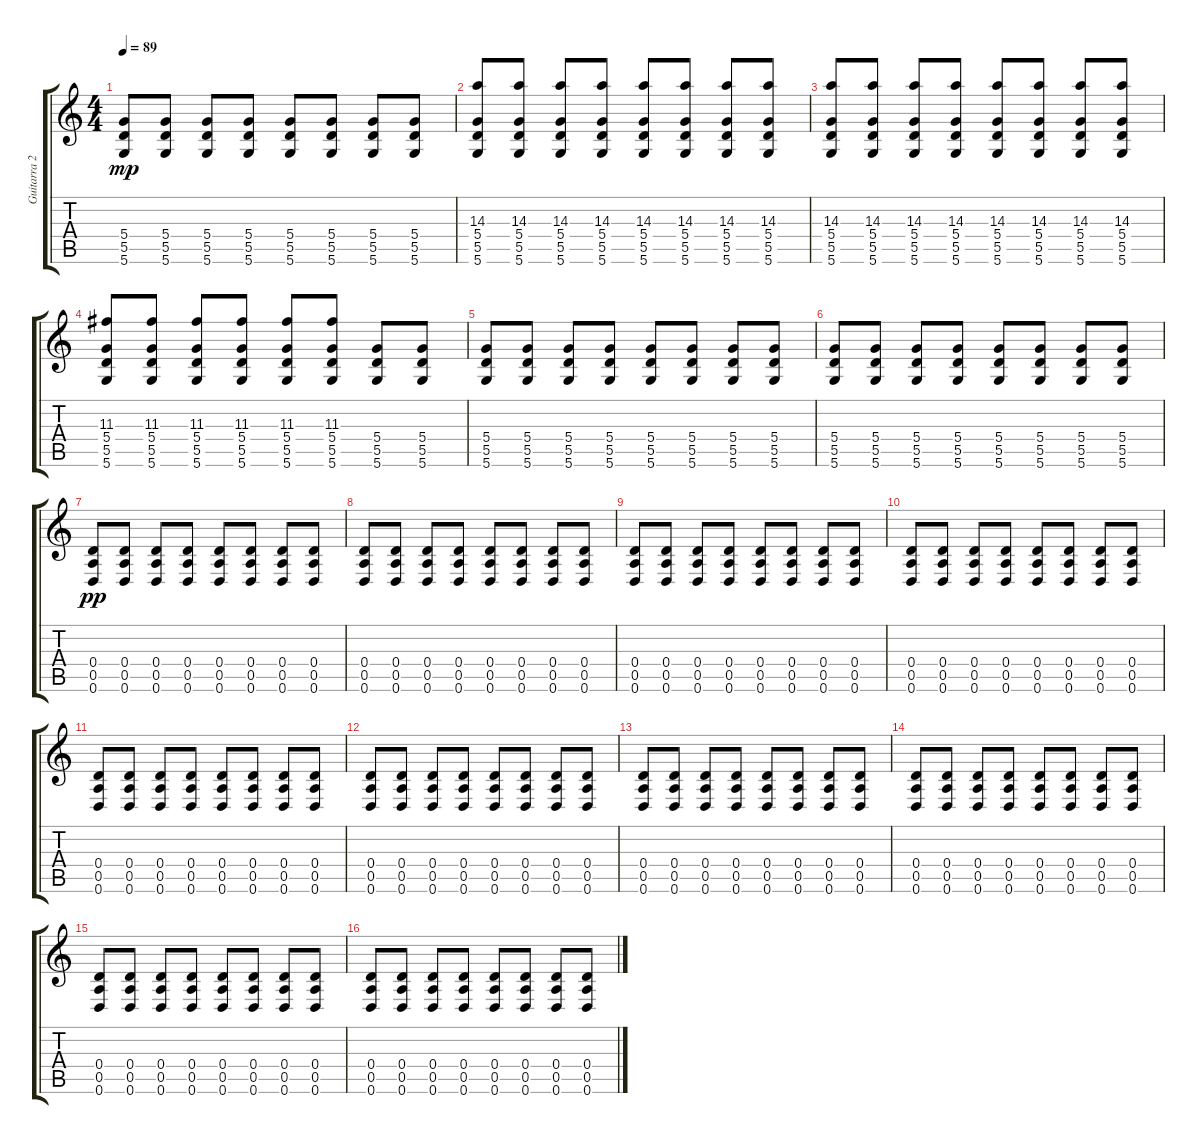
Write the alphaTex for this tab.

\track ("Guitarra 2" "Guitarra 2") {instrument acousticguitarnylon}
\staff {score tabs}
\tuning (E4 B3 G3 D3 A2 D2) {hide}
\ts (4 4)
\tempo 89
\clef g2
\ks c
(5.4 5.5 5.6).8{dy mp} (5.4 5.5 5.6).8 (5.4 5.5 5.6).8 (5.4 5.5 5.6).8 (5.4 5.5 5.6).8 (5.4 5.5 5.6).8 (5.4 5.5 5.6).8 (5.4 5.5 5.6).8 |
(14.3 5.4 5.5 5.6).8 (14.3 5.4 5.5 5.6).8 (14.3 5.4 5.5 5.6).8 (14.3 5.4 5.5 5.6).8 (14.3 5.4 5.5 5.6).8 (14.3 5.4 5.5 5.6).8 (14.3 5.4 5.5 5.6).8 (14.3 5.4 5.5 5.6).8 |
(14.3 5.4 5.5 5.6).8 (14.3 5.4 5.5 5.6).8 (14.3 5.4 5.5 5.6).8 (14.3 5.4 5.5 5.6).8 (14.3 5.4 5.5 5.6).8 (14.3 5.4 5.5 5.6).8 (14.3 5.4 5.5 5.6).8 (14.3 5.4 5.5 5.6).8 |
(11.3 5.4 5.5 5.6).8 (11.3 5.4 5.5 5.6).8 (11.3 5.4 5.5 5.6).8 (11.3 5.4 5.5 5.6).8 (11.3 5.4 5.5 5.6).8 (11.3 5.4 5.5 5.6).8 (5.4 5.5 5.6).8 (5.4 5.5 5.6).8 |
(5.4 5.5 5.6).8 (5.4 5.5 5.6).8 (5.4 5.5 5.6).8 (5.4 5.5 5.6).8 (5.4 5.5 5.6).8 (5.4 5.5 5.6).8 (5.4 5.5 5.6).8 (5.4 5.5 5.6).8 |
(5.4 5.5 5.6).8 (5.4 5.5 5.6).8 (5.4 5.5 5.6).8 (5.4 5.5 5.6).8 (5.4 5.5 5.6).8 (5.4 5.5 5.6).8 (5.4 5.5 5.6).8 (5.4 5.5 5.6).8 |
(0.4 0.5 0.6).8{dy pp} (0.4 0.5 0.6).8 (0.4 0.5 0.6).8 (0.4 0.5 0.6).8 (0.4 0.5 0.6).8 (0.4 0.5 0.6).8 (0.4 0.5 0.6).8 (0.4 0.5 0.6).8 |
(0.4 0.5 0.6).8 (0.4 0.5 0.6).8 (0.4 0.5 0.6).8 (0.4 0.5 0.6).8 (0.4 0.5 0.6).8 (0.4 0.5 0.6).8 (0.4 0.5 0.6).8 (0.4 0.5 0.6).8 |
(0.4 0.5 0.6).8 (0.4 0.5 0.6).8 (0.4 0.5 0.6).8 (0.4 0.5 0.6).8 (0.4 0.5 0.6).8 (0.4 0.5 0.6).8 (0.4 0.5 0.6).8 (0.4 0.5 0.6).8 |
(0.4 0.5 0.6).8 (0.4 0.5 0.6).8 (0.4 0.5 0.6).8 (0.4 0.5 0.6).8 (0.4 0.5 0.6).8 (0.4 0.5 0.6).8 (0.4 0.5 0.6).8 (0.4 0.5 0.6).8 |
(0.4 0.5 0.6).8 (0.4 0.5 0.6).8 (0.4 0.5 0.6).8 (0.4 0.5 0.6).8 (0.4 0.5 0.6).8 (0.4 0.5 0.6).8 (0.4 0.5 0.6).8 (0.4 0.5 0.6).8 |
(0.4 0.5 0.6).8 (0.4 0.5 0.6).8 (0.4 0.5 0.6).8 (0.4 0.5 0.6).8 (0.4 0.5 0.6).8 (0.4 0.5 0.6).8 (0.4 0.5 0.6).8 (0.4 0.5 0.6).8 |
(0.4 0.5 0.6).8 (0.4 0.5 0.6).8 (0.4 0.5 0.6).8 (0.4 0.5 0.6).8 (0.4 0.5 0.6).8 (0.4 0.5 0.6).8 (0.4 0.5 0.6).8 (0.4 0.5 0.6).8 |
(0.4 0.5 0.6).8 (0.4 0.5 0.6).8 (0.4 0.5 0.6).8 (0.4 0.5 0.6).8 (0.4 0.5 0.6).8 (0.4 0.5 0.6).8 (0.4 0.5 0.6).8 (0.4 0.5 0.6).8 |
(0.4 0.5 0.6).8 (0.4 0.5 0.6).8 (0.4 0.5 0.6).8 (0.4 0.5 0.6).8 (0.4 0.5 0.6).8 (0.4 0.5 0.6).8 (0.4 0.5 0.6).8 (0.4 0.5 0.6).8 |
(0.4 0.5 0.6).8 (0.4 0.5 0.6).8 (0.4 0.5 0.6).8 (0.4 0.5 0.6).8 (0.4 0.5 0.6).8 (0.4 0.5 0.6).8 (0.4 0.5 0.6).8 (0.4 0.5 0.6).8
